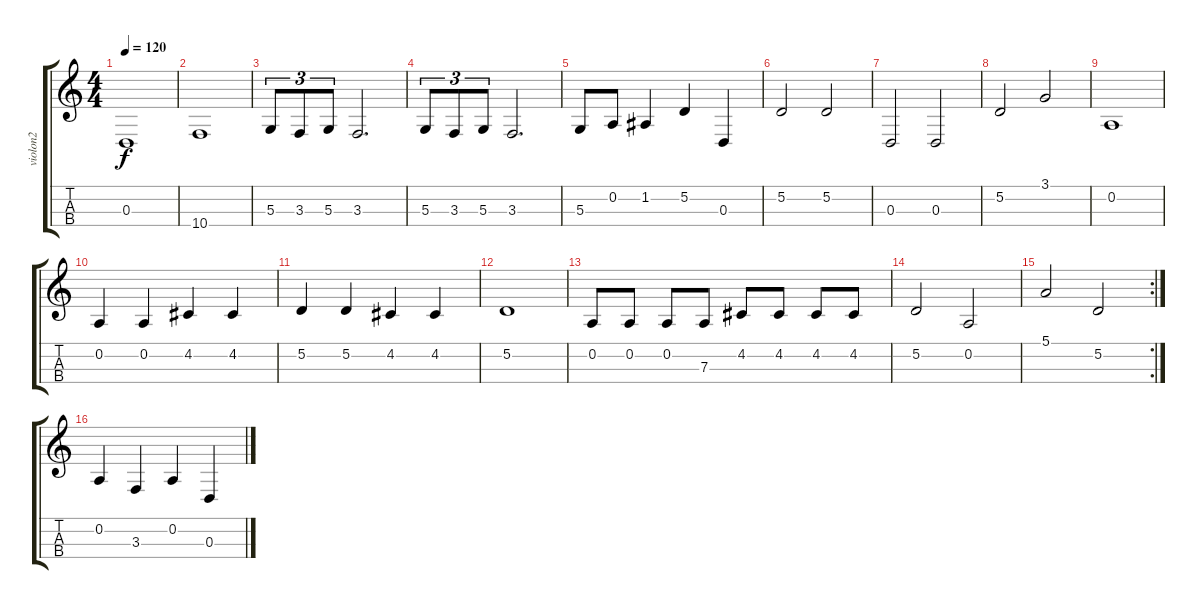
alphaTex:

\track ("violon2" "violon2") {instrument stringensemble1}
\staff {score tabs}
\tuning (E4 A3 D3 G2) {hide}
\ts (4 4)
\tempo 120
\clef g2
\ks c
0.3.1{dy f} |
10.4.1 |
5.3.8{tu (3 2)} 3.3.8{tu (3 2)} 5.3.8{tu (3 2)} 3.3.2{d} |
5.3.8{tu (3 2)} 3.3.8{tu (3 2)} 5.3.8{tu (3 2)} 3.3.2{d} |
5.3.8 0.2.8 1.2.4 5.2.4 0.3.4 |
5.2.2 5.2.2 |
0.3.2 0.3.2 |
5.2.2 3.1.2 |
0.2.1 |
0.2.4 0.2.4 4.2.4 4.2.4 |
5.2.4 5.2.4 4.2.4 4.2.4 |
5.2.1 |
0.2.8 0.2.8 0.2.8 7.3.8 4.2.8 4.2.8 4.2.8 4.2.8 |
5.2.2 0.2.2 |
\rc 2
5.1.2 5.2.2 |
0.2.4 3.3.4 0.2.4 0.3.4
